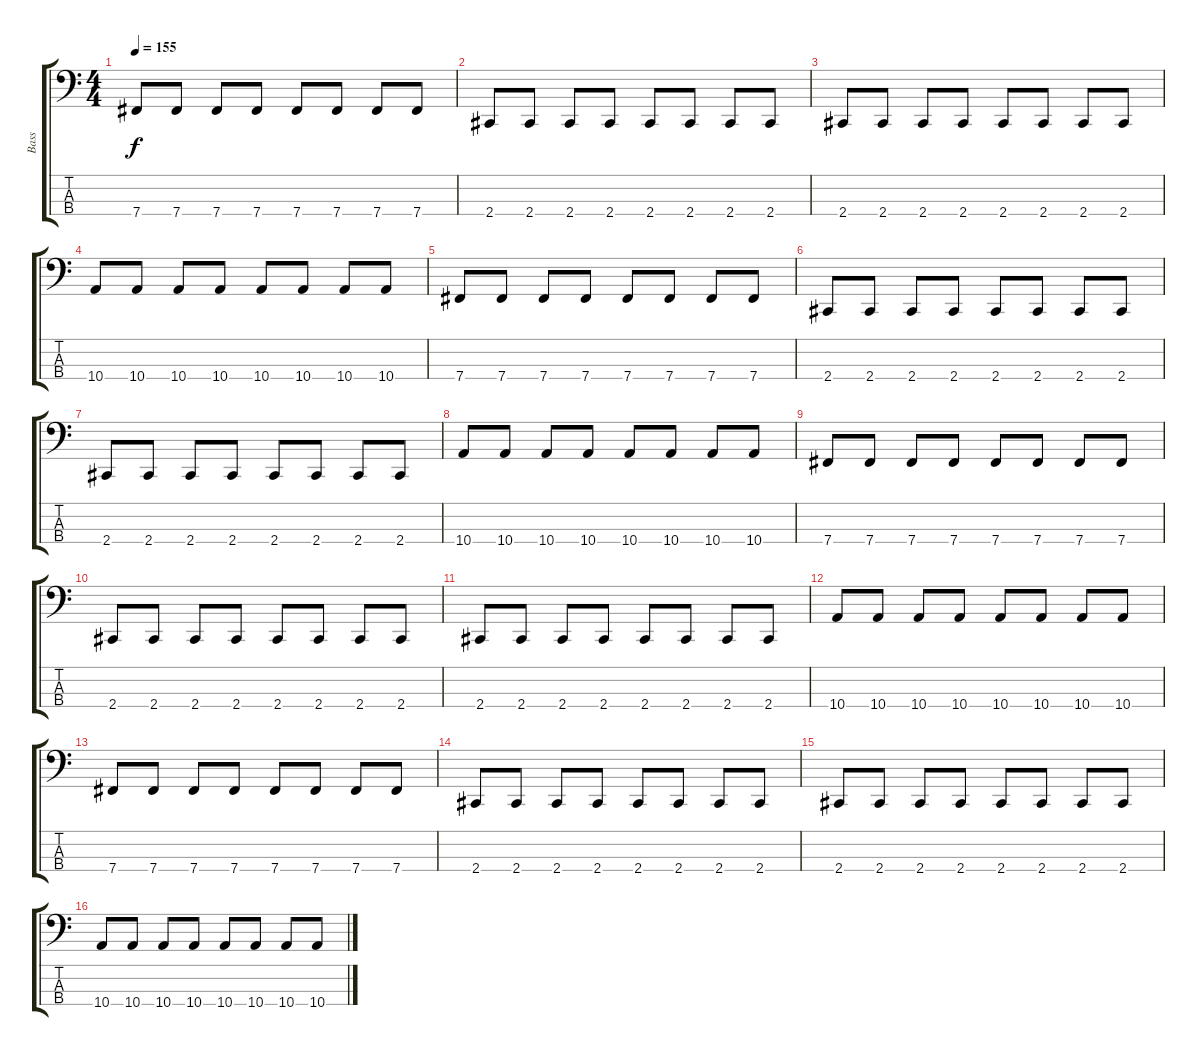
\track ("Bass" "Bass") {instrument electricbasspick}
\staff {score tabs}
\tuning (E2 B1 Gb1 B0) {hide}
\ts (4 4)
\tempo 155
\clef f4
\ks c
7.4.8{dy f} 7.4.8 7.4.8 7.4.8 7.4.8 7.4.8 7.4.8 7.4.8 |
2.4.8 2.4.8 2.4.8 2.4.8 2.4.8 2.4.8 2.4.8 2.4.8 |
2.4.8 2.4.8 2.4.8 2.4.8 2.4.8 2.4.8 2.4.8 2.4.8 |
10.4.8 10.4.8 10.4.8 10.4.8 10.4.8 10.4.8 10.4.8 10.4.8 |
7.4.8 7.4.8 7.4.8 7.4.8 7.4.8 7.4.8 7.4.8 7.4.8 |
2.4.8 2.4.8 2.4.8 2.4.8 2.4.8 2.4.8 2.4.8 2.4.8 |
2.4.8 2.4.8 2.4.8 2.4.8 2.4.8 2.4.8 2.4.8 2.4.8 |
10.4.8 10.4.8 10.4.8 10.4.8 10.4.8 10.4.8 10.4.8 10.4.8 |
7.4.8 7.4.8 7.4.8 7.4.8 7.4.8 7.4.8 7.4.8 7.4.8 |
2.4.8 2.4.8 2.4.8 2.4.8 2.4.8 2.4.8 2.4.8 2.4.8 |
2.4.8 2.4.8 2.4.8 2.4.8 2.4.8 2.4.8 2.4.8 2.4.8 |
10.4.8 10.4.8 10.4.8 10.4.8 10.4.8 10.4.8 10.4.8 10.4.8 |
7.4.8 7.4.8 7.4.8 7.4.8 7.4.8 7.4.8 7.4.8 7.4.8 |
2.4.8 2.4.8 2.4.8 2.4.8 2.4.8 2.4.8 2.4.8 2.4.8 |
2.4.8 2.4.8 2.4.8 2.4.8 2.4.8 2.4.8 2.4.8 2.4.8 |
10.4.8 10.4.8 10.4.8 10.4.8 10.4.8 10.4.8 10.4.8 10.4.8
